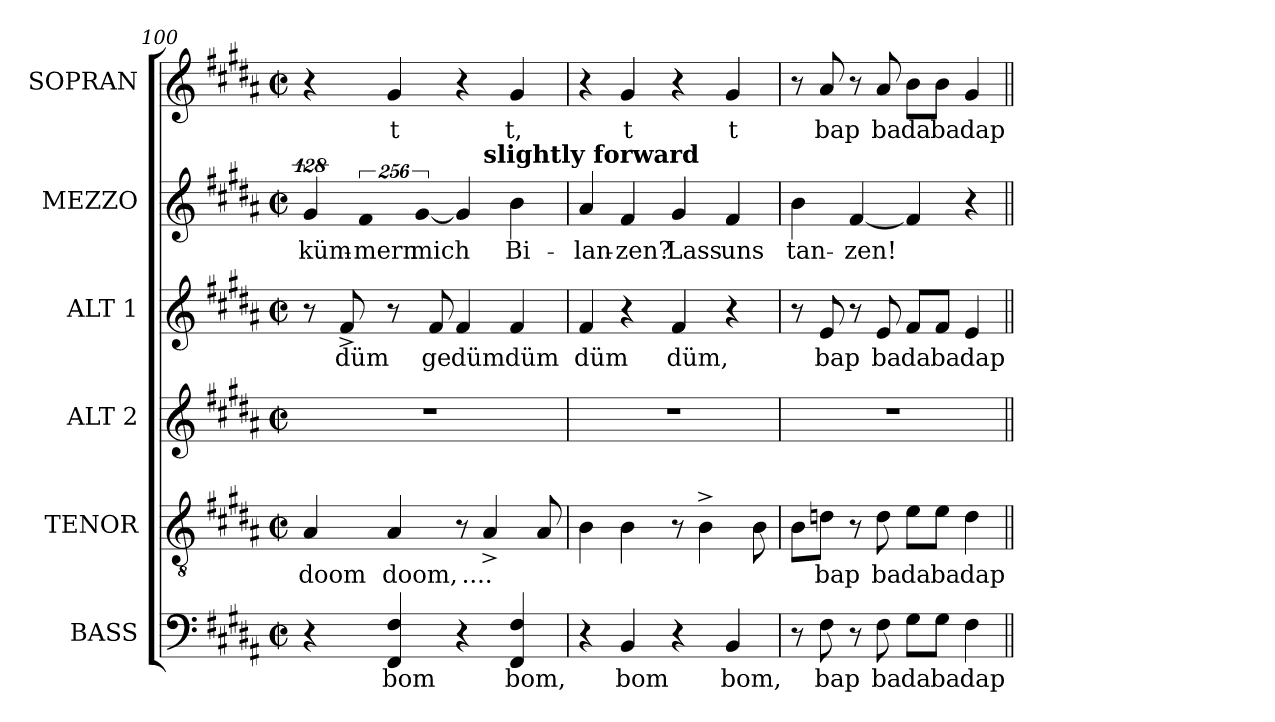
**kern	**text	**kern	**text	**kern	**kern	**text	**kern	**text	**kern	**text
*part6	*part6	*part5	*part5	*part4	*part3	*part3	*part2	*part2	*part1	*part1
*staff6	*staff6	*staff5	*staff5	*staff4	*staff3	*staff3	*staff2	*staff2	*staff1	*staff1
*I"BASS	*	*I"TENOR	*	*I"ALT 2	*I"ALT 1	*	*I"MEZZO	*	*I"SOPRAN	*
*I'B	*	*I'T	*	*I'A2	*I'A1	*	*	*	*I'S	*
*clefF4	*	*clefGv2	*	*clefG2	*clefG2	*	*clefG2	*	*clefG2	*
*	*	*ITrd7c12	*	*	*	*	*	*	*	*
*k[f#c#g#d#a#]	*	*k[f#c#g#d#a#]	*	*k[f#c#g#d#a#]	*k[f#c#g#d#a#]	*	*k[f#c#g#d#a#]	*	*k[f#c#g#d#a#]	*
*B:	*	*B:	*	*B:	*B:	*	*B:	*	*B:	*
*M2/2	*	*M2/2	*	*M2/2	*M2/2	*	*M2/2	*	*M2/2	*
*met(c|)	*	*met(c|)	*	*met(c|)	*met(c|)	*	*met(c|)	*	*met(c|)	*
=100	=100	=100	=100	=100	=100	=100	=100	=100	=100	=100
!	!	!	!LO:LY:b:color=#000000	!	!	!	!LO:N:vis=4	!	!	!
!	!	!	!	!	!	!	!	!LO:LY:b:color=#000000	!	!
*	*	*	*	*	*	*	*^	*	*	*
4r	.	4AA#i/	doom	1r	8r	.	512%85g#i/	2ryy	küm-	4r	.
!	!	!	!	!	!	!LO:LY:b:color=#000000	!	!	!	!	!
.	.	.	.	.	8f#^i/	düm	.	.	.	.	.
!	!	!	!	!	!	!	!LO:N:vis=4	!	!	!	!
!	!	!	!	!	!	!	!	!	!LO:LY:b:color=#000000	!	!
.	.	.	.	.	.	.	1024%171f#i/	.	-mern	.	.
!	!LO:LY:b:color=#000000	!	!	!	!	!	!	!	!	!	!
!	!	!	!LO:LY:b:color=#000000	!	!	!	!	!	!	!	!
!	!	!	!	!	!	!	!	!	!	!	!LO:LY:b:color=#000000
4FF#i/ 4F#i	bom	4AA#i/	doom,	.	8r	.	.	.	.	4g#i/	t
!	!	!	!	!	!	!	!LO:N:vis=4	!	!	!	!
!	!	!	!	!	!	!	!	!	!LO:LY:b:color=#000000	!	!
.	.	.	.	.	.	.	[<1024%171g#i/	.	mich	.	.
!	!	!	!	!	!	!LO:LY:b:color=#000000	!	!	!	!	!
.	.	.	.	.	8f#i/	ge	.	.	.	.	.
!	!	!	!	!	!	!LO:LY:b:color=#000000	!	!	!	!	!
4r	.	8r	.	.	4f#i/	düm	4g#i/]	8ryy	.	4r	.
!	!	!	!	!	!	!	!	!LO:TX:a:B:t=slightly forward	!	!	!
!	!	!	!LO:LY:b:color=#000000	!	!	!	!	!	!	!	!
.	.	4AA#^i/	....	.	.	.	.	4.ryy	.	.	.
!	!LO:LY:b:color=#000000	!	!	!	!	!	!	!	!	!	!
!	!	!	!	!	!	!LO:LY:b:color=#000000	!	!	!	!	!
!	!	!	!	!	!	!	!	!	!LO:LY:b:color=#000000	!	!
!	!	!	!	!	!	!	!	!	!	!	!LO:LY:b:color=#000000
4FF#i/ 4F#i	bom,	.	.	.	4f#i/	düm	4bi\	.	Bi-	4g#i/	t,
.	.	8AA#i/	.	.	.	.	.	.	.	.	.
*	*	*	*	*	*	*	*v	*v	*	*	*
=101	=101	=101	=101	=101	=101	=101	=101	=101	=101	=101
*	*	*	*	*	*	*	*^	*	*	*
!	!	!	!	!	!	!LO:LY:b:color=#000000	!	!	!	!	!
*	*	*	*	*	*	*	*v	*v	*	*	*
*	*	*	*	*	*	*	*^	*	*	*
!	!	!	!	!	!	!	!	!	!LO:LY:b:color=#000000	!	!
*	*	*	*	*	*	*	*v	*v	*	*	*
4r	.	4BBi\	.	1r	4f#i/	düm	4a#i/	-lan-	4r	.
!	!LO:LY:b:color=#000000	!	!	!	!	!	!	!	!	!
!	!	!	!	!	!	!	!	!LO:LY:b:color=#000000	!	!
!	!	!	!	!	!	!	!	!	!	!LO:LY:b:color=#000000
4BBi/	bom	4BBi\	.	.	4r	.	4f#i/	-zen?	4g#i/	t
!	!	!	!	!	!	!LO:LY:b:color=#000000	!	!	!	!
!	!	!	!	!	!	!	!	!LO:LY:b:color=#000000	!	!
4r	.	8r	.	.	4f#i/	düm,	4g#i/	Lass	4r	.
.	.	4BB^i\	.	.	.	.	.	.	.	.
!	!LO:LY:b:color=#000000	!	!	!	!	!	!	!	!	!
!	!	!	!	!	!	!	!	!LO:LY:b:color=#000000	!	!
!	!	!	!	!	!	!	!	!	!	!LO:LY:b:color=#000000
4BBi/	bom,	.	.	.	4r	.	4f#i/	uns	4g#i/	t
.	.	8BBi\	.	.	.	.	.	.	.	.
=102	=102	=102	=102	=102	=102	=102	=102	=102	=102	=102
!	!	!	!	!	!	!	!	!LO:LY:b:color=#000000	!	!
8r	.	8BBi\L	.	1r	8r	.	4bi\	tan-	8r	.
!	!LO:LY:b:color=#000000	!	!	!	!	!	!	!	!	!
!	!	!	!LO:LY:b:color=#000000	!	!	!	!	!	!	!
!	!	!	!	!	!	!LO:LY:b:color=#000000	!	!	!	!
!	!	!	!	!	!	!	!	!	!	!LO:LY:b:color=#000000
8F#i\	bap	8Dni\J	bap	.	8ei/	bap	.	.	8a#i/	bap
!	!	!	!	!	!	!	!	!LO:LY:b:color=#000000	!	!
8r	.	8r	.	.	8r	.	[<4f#i/	-zen!	8r	.
!	!LO:LY:b:color=#000000	!	!	!	!	!	!	!	!	!
!	!	!	!LO:LY:b:color=#000000	!	!	!	!	!	!	!
!	!	!	!	!	!	!LO:LY:b:color=#000000	!	!	!	!
!	!	!	!	!	!	!	!	!	!	!LO:LY:b:color=#000000
8F#i\	ba	8Di\	ba	.	8ei/	ba	.	.	8a#i/	ba
!	!LO:LY:b:color=#000000	!	!	!	!	!	!	!	!	!
!	!	!	!LO:LY:b:color=#000000	!	!	!	!	!	!	!
!	!	!	!	!	!	!LO:LY:b:color=#000000	!	!	!	!
!	!	!	!	!	!	!	!	!	!	!LO:LY:b:color=#000000
8G#i\L	da	8Ei\L	da	.	8f#i/L	da	4f#i/]	.	8bi\L	da
!	!LO:LY:b:color=#000000	!	!	!	!	!	!	!	!	!
!	!	!	!LO:LY:b:color=#000000	!	!	!	!	!	!	!
!	!	!	!	!	!	!LO:LY:b:color=#000000	!	!	!	!
!	!	!	!	!	!	!	!	!	!	!LO:LY:b:color=#000000
8G#i\J	ba	8Ei\J	ba	.	8f#i/J	ba	.	.	8bi\J	ba
!	!LO:LY:b:color=#000000	!	!	!	!	!	!	!	!	!
!	!	!	!LO:LY:b:color=#000000	!	!	!	!	!	!	!
!	!	!	!	!	!	!LO:LY:b:color=#000000	!	!	!	!
!	!	!	!	!	!	!	!	!	!	!LO:LY:b:color=#000000
4F#i\	dap	4Di\	dap	.	4ei/	dap	4r	.	4g#i/	dap
=||	=||	=||	=||	=||	=||	=||	=||	=||	=||	=||
*-	*-	*-	*-	*-	*-	*-	*-	*-	*-	*-
